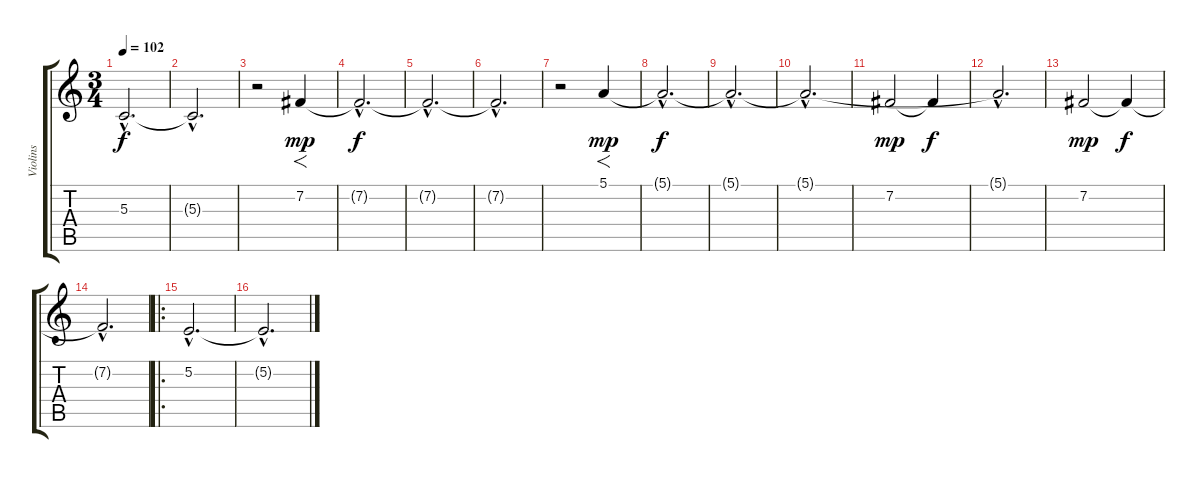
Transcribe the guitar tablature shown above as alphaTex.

\track ("Violins" "Violins") {instrument stringensemble1}
\staff {score tabs}
\tuning (E4 B3 G3 D3 A2 E2) {hide}
\ts (3 4)
\tempo 102
\clef g2
\ks c
5.3{hac t}.2{d dy f} |
5.3{hac t}.2{d} |
r.2 7.2.4{f dy mp} |
7.2{hac t}.2{d dy f} |
7.2{hac t}.2{d} |
7.2{hac t}.2{d} |
r.2 5.1.4{f dy mp} |
5.1{hac t}.2{d dy f} |
5.1{hac t}.2{d} |
5.1{hac t}.2{d} |
7.2.2{dy mp} 7.2{t}.4{dy f} |
5.1{hac t}.2{d} |
7.2.2{dy mp} 7.2{t}.4{dy f} |
7.2{hac t}.2{d} |
\ro
5.2{hac}.2{d} |
5.2{hac t}.2{d}
